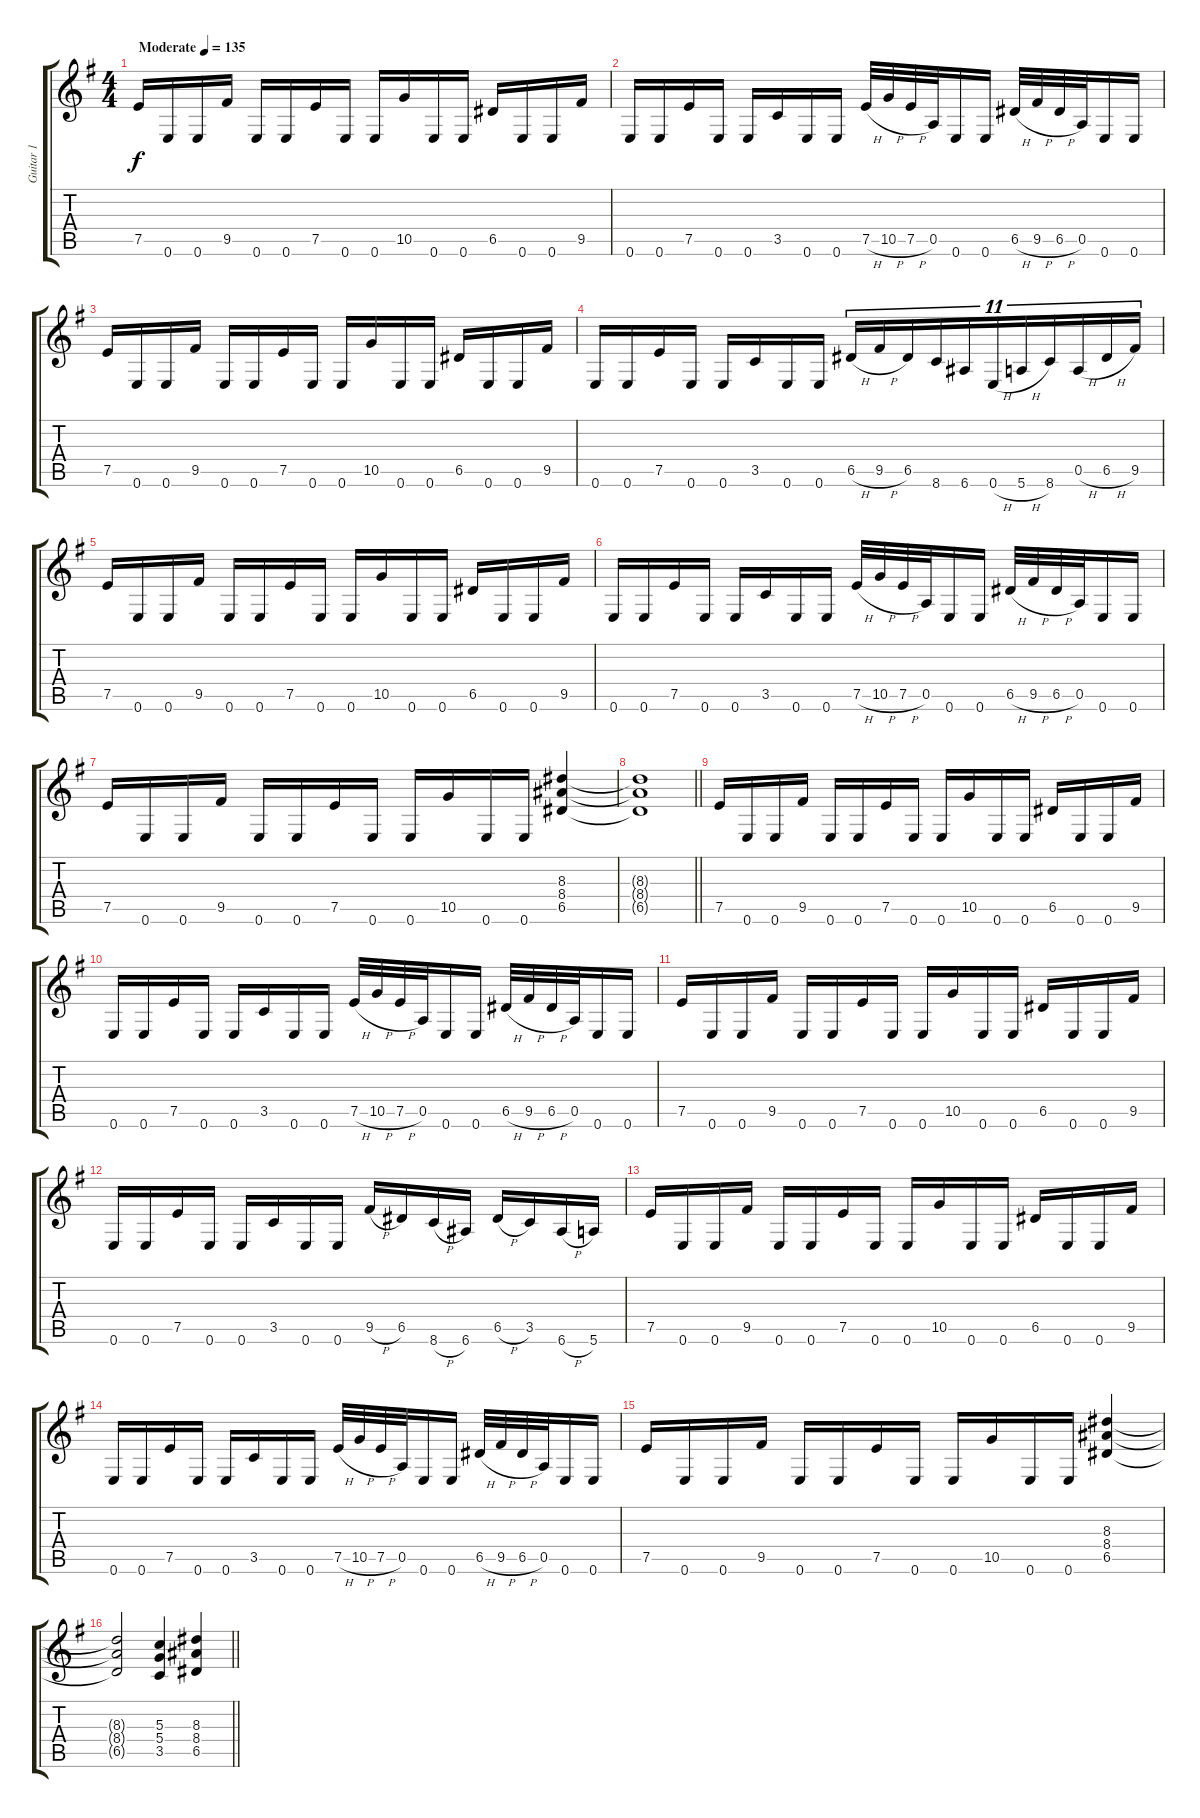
\track ("Guitar 1" "Guitar 1") {instrument distortionguitar}
\staff {score tabs}
\tuning (E4 B3 G3 D3 A2 E2) {hide}
\ts (4 4)
\tempo (135 "Moderate")
\clef g2
\ks eminor
7.5.16{dy f instrument distortionguitar} 0.6.16 0.6.16 9.5.16 0.6.16 0.6.16 7.5.16 0.6.16 0.6.16 10.5.16 0.6.16 0.6.16 6.5.16 0.6.16 0.6.16 9.5.16 |
0.6.16 0.6.16 7.5.16 0.6.16 0.6.16 3.5.16 0.6.16 0.6.16 7.5{h}.32 10.5{h}.32 7.5{h}.32 0.5.32 0.6.16 0.6.16 6.5{h}.32 9.5{h}.32 6.5{h}.32 0.5.32 0.6.16 0.6.16 |
7.5.16 0.6.16 0.6.16 9.5.16 0.6.16 0.6.16 7.5.16 0.6.16 0.6.16 10.5.16 0.6.16 0.6.16 6.5.16 0.6.16 0.6.16 9.5.16 |
0.6.16 0.6.16 7.5.16 0.6.16 0.6.16 3.5.16 0.6.16 0.6.16 6.5{h}.16{tu (11 8)} 9.5{h}.16{tu (11 8)} 6.5.16{tu (11 8)} 8.6.16{tu (11 8)} 6.6.16{tu (11 8)} 0.6{h}.16{tu (11 8)} 5.6{h}.16{tu (11 8)} 8.6.16{tu (11 8)} 0.5{h}.16{tu (11 8)} 6.5{h}.16{tu (11 8)} 9.5.16{tu (11 8)} |
7.5.16 0.6.16 0.6.16 9.5.16 0.6.16 0.6.16 7.5.16 0.6.16 0.6.16 10.5.16 0.6.16 0.6.16 6.5.16 0.6.16 0.6.16 9.5.16 |
0.6.16 0.6.16 7.5.16 0.6.16 0.6.16 3.5.16 0.6.16 0.6.16 7.5{h}.32 10.5{h}.32 7.5{h}.32 0.5.32 0.6.16 0.6.16 6.5{h}.32 9.5{h}.32 6.5{h}.32 0.5.32 0.6.16 0.6.16 |
7.5.16 0.6.16 0.6.16 9.5.16 0.6.16 0.6.16 7.5.16 0.6.16 0.6.16 10.5.16 0.6.16 0.6.16 (8.3 8.4 6.5).4 |
\barLineRight lightlight
(8.3{t} 8.4{t} 6.5{t}).1 |
\section ("" "")
7.5.16 0.6.16 0.6.16 9.5.16 0.6.16 0.6.16 7.5.16 0.6.16 0.6.16 10.5.16 0.6.16 0.6.16 6.5.16 0.6.16 0.6.16 9.5.16 |
0.6.16 0.6.16 7.5.16 0.6.16 0.6.16 3.5.16 0.6.16 0.6.16 7.5{h}.32 10.5{h}.32 7.5{h}.32 0.5.32 0.6.16 0.6.16 6.5{h}.32 9.5{h}.32 6.5{h}.32 0.5.32 0.6.16 0.6.16 |
7.5.16 0.6.16 0.6.16 9.5.16 0.6.16 0.6.16 7.5.16 0.6.16 0.6.16 10.5.16 0.6.16 0.6.16 6.5.16 0.6.16 0.6.16 9.5.16 |
0.6.16 0.6.16 7.5.16 0.6.16 0.6.16 3.5.16 0.6.16 0.6.16 9.5{h}.16 6.5.16 8.6{h}.16 6.6.16 6.5{h}.16 3.5.16 6.6{h}.16 5.6.16 |
7.5.16 0.6.16 0.6.16 9.5.16 0.6.16 0.6.16 7.5.16 0.6.16 0.6.16 10.5.16 0.6.16 0.6.16 6.5.16 0.6.16 0.6.16 9.5.16 |
0.6.16 0.6.16 7.5.16 0.6.16 0.6.16 3.5.16 0.6.16 0.6.16 7.5{h}.32 10.5{h}.32 7.5{h}.32 0.5.32 0.6.16 0.6.16 6.5{h}.32 9.5{h}.32 6.5{h}.32 0.5.32 0.6.16 0.6.16 |
7.5.16 0.6.16 0.6.16 9.5.16 0.6.16 0.6.16 7.5.16 0.6.16 0.6.16 10.5.16 0.6.16 0.6.16 (8.3 8.4 6.5).4 |
\barLineRight lightlight
(8.3{t} 8.4{t} 6.5{t}).2 (5.3 5.4 3.5).4 (8.3 8.4 6.5).4
